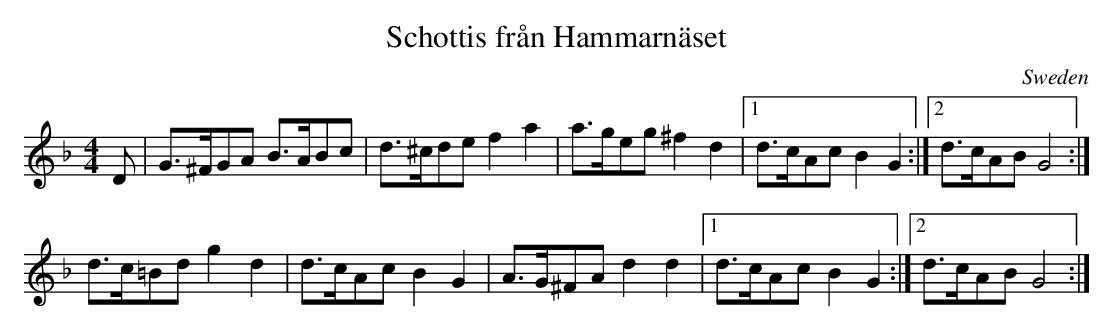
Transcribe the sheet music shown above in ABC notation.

X:1
T:Schottis från Hammarnäset
M:4/4
O:Sweden
K:G dorian
D|\
G>^FGA B>ABc | d>^cde f2a2 |\
a>geg ^f2d2 |1d>cAc B2G2:|2d>cAB G4:|
d>c=Bd g2d2 | d>cAc B2G2 |\
A>G^FA d2d2 |1d>cAc B2G2:|2d>cAB G4:|
